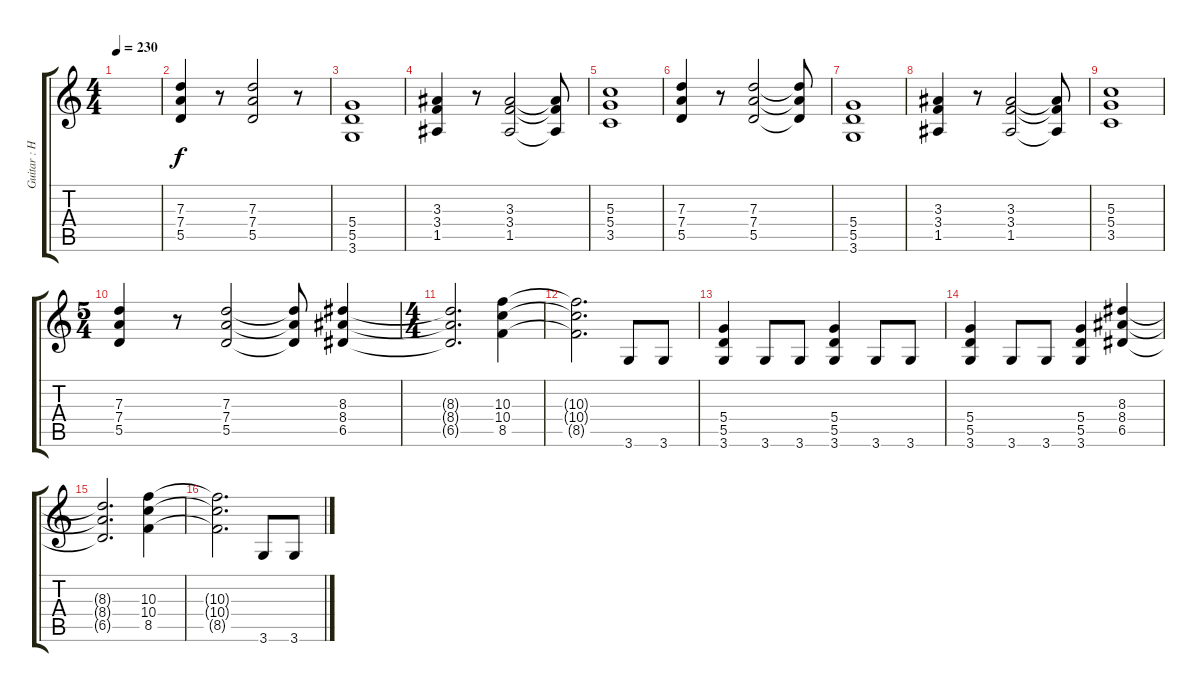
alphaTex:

\track ("Guitar : Hirasawa Yui - Chan" "Guitar : H") {instrument distortionguitar}
\staff {score tabs}
\tuning (E4 B3 G3 D3 A2 E2) {hide}
\ts (4 4)
\tempo 230
\clef g2
\ks c
|
(7.3 7.4 5.5).4 r.8 (7.3 7.4 5.5).2 r.8 |
(5.4 5.5 3.6).1 |
(3.3 3.4 1.5).4 r.8 (3.3 3.4 1.5).2 (3.3{t} 3.4{t} 1.5{t}).8 |
(5.3 5.4 3.5).1 |
(7.3 7.4 5.5).4 r.8 (7.3 7.4 5.5).2 (7.3{t} 7.4{t} 5.5{t}).8 |
(5.4 5.5 3.6).1 |
(3.3 3.4 1.5).4 r.8 (3.3 3.4 1.5).2 (3.3{t} 3.4{t} 1.5{t}).8 |
(5.3 5.4 3.5).1 |
\ts (5 4)
(7.3 7.4 5.5).4 r.8 (7.3 7.4 5.5).2 (7.3{t} 7.4{t} 5.5{t}).8 (8.3 8.4 6.5).4 |
\ts (4 4)
(8.3{t} 8.4{t} 6.5{t}).2{d} (10.3 10.4 8.5).4 |
(10.3{t} 10.4{t} 8.5{t}).2{d} 3.6.8 3.6.8 |
(5.4 5.5 3.6).4 3.6.8 3.6.8 (5.4 5.5 3.6).4 3.6.8 3.6.8 |
(5.4 5.5 3.6).4 3.6.8 3.6.8 (5.4 5.5 3.6).4 (8.3 8.4 6.5).4 |
(8.3{t} 8.4{t} 6.5{t}).2{d} (10.3 10.4 8.5).4 |
(10.3{t} 10.4{t} 8.5{t}).2{d} 3.6.8 3.6.8
